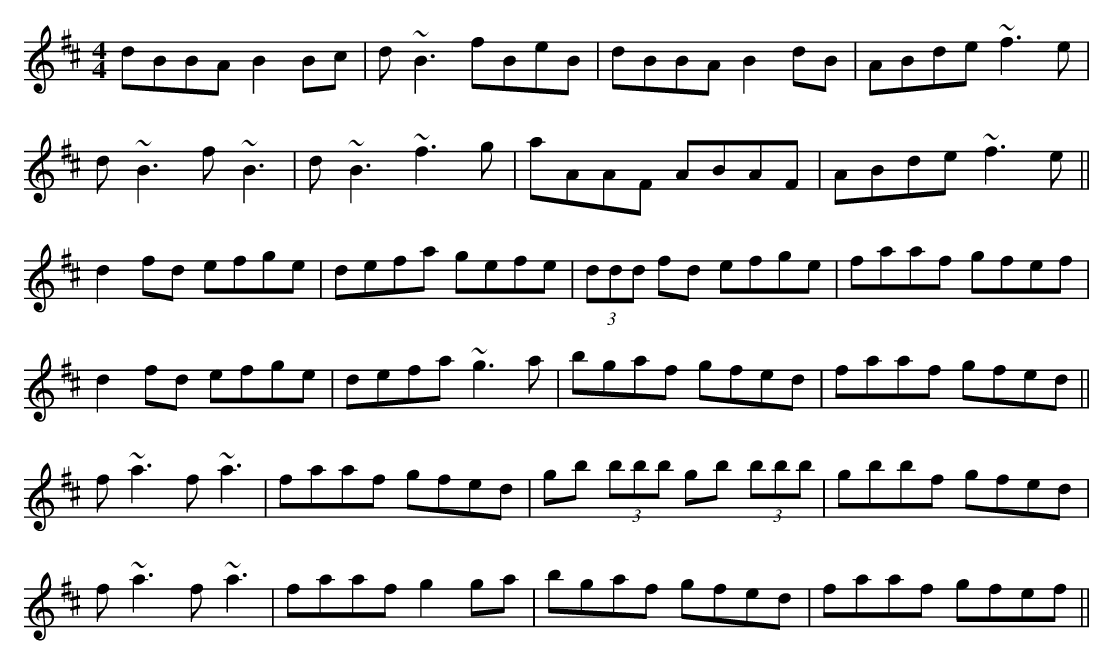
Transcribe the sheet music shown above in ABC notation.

X:1
M:4/4
K:D
dBBA B2 Bc|d~B3 fBeB|dBBA B2 dB|ABde ~f3e|
d~B3 f~B3|d~B3 ~f3g|aAAF ABAF|ABde ~f3e||
d2 fd efge|defa gefe|(3ddd fd efge|faaf gfef|
d2 fd efge|defa ~g3a|bgaf gfed|faaf gfed||
f~a3 f~a3|faaf gfed|gb (3bbb gb (3bbb|gbbf gfed|
f~a3 f~a3|faaf g2 ga|bgaf gfed|faaf gfef||
